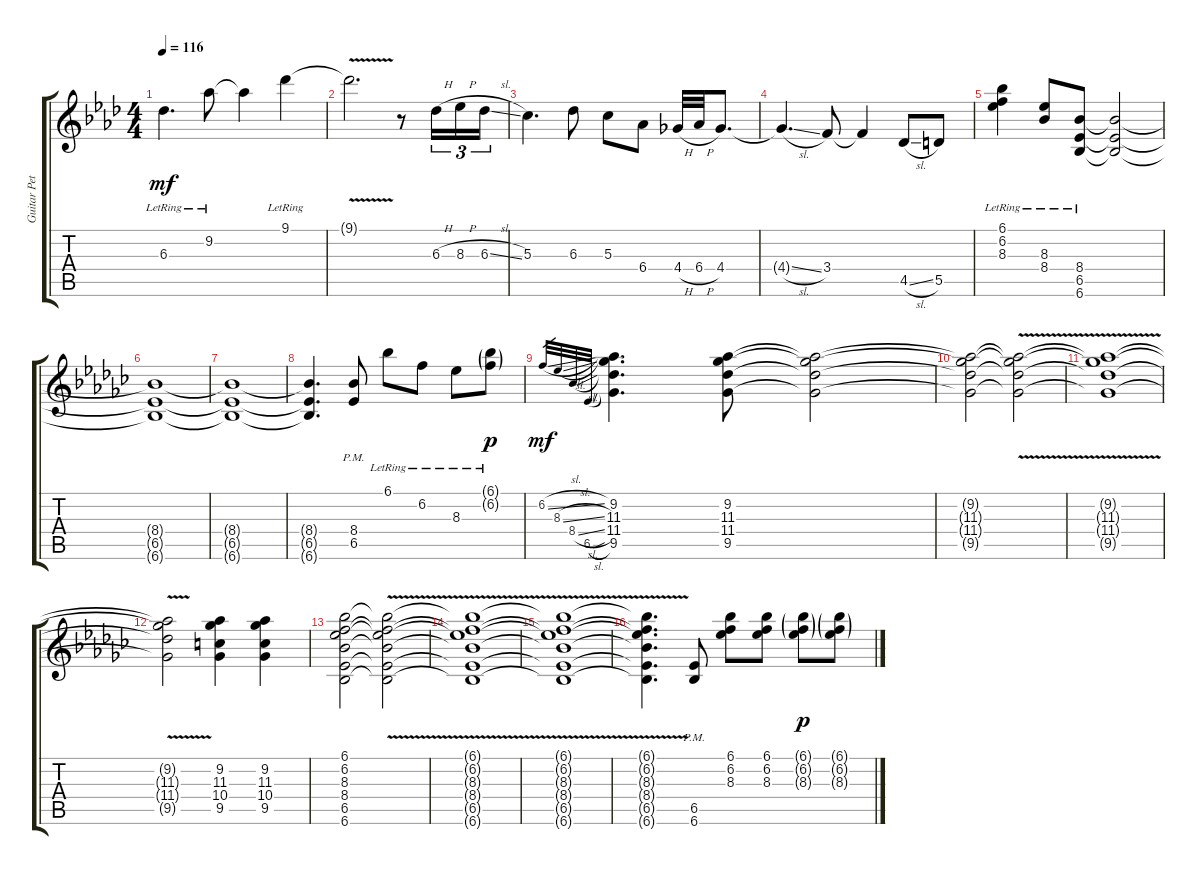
\track ("Guitar Petrucci" "Guitar Pet") {instrument distortionguitar}
\staff {score tabs}
\tuning (E4 B3 G3 D3 A2 E2) {hide}
\ts (4 4)
\tempo 116
\clef g2
\ks ab
6.3{lr}.4{d dy mf} 9.2{lr}.8 9.2{t}.4 9.1{lr}.4 |
9.1{v t}.2{d} r.8 6.3{h}.16{tu (3 2)} 8.3{h}.16{tu (3 2)} 6.3{sl}.16{tu (3 2)} |
5.3.4{d} 6.3.8 5.3.8 6.4.8 4.4{h}.32 6.4{h}.32 4.4.8{d} |
4.4{sl t}.4{d} 3.4.8 3.4{t}.4 4.5{sl}.8 5.5.8 |
(6.1{lr} 6.2{lr} 8.3{lr}).4 (8.3{lr} 8.4{lr}).8 (8.4{lr} 6.5{lr} 6.6{lr}).8 (8.4{t} 6.5{t} 6.6{t}).2 |
\ks gb
(8.4{t} 6.5{t} 6.6{t}).1 |
(8.4{t} 6.5{t} 6.6{t}).1 |
(8.4{t} 6.5{t} 6.6{t}).4{d} (8.4{pm} 6.5{pm}).8 6.1{lr}.8 6.2{lr}.8 8.3{lr}.8 (6.1{g lr} 6.2{g lr}).8{dy p} |
6.2{sl}.32{gr dy mf} 8.3{sl}.32{gr} 8.4{sl}.32{gr} 6.5{sl}.32{gr} (9.2 11.3 11.4 9.5).4{d} (9.2 11.3 11.4 9.5).8 (9.2{t} 11.3{t} 11.4{t} 9.5{t}).2 |
(9.2{t} 11.3{t} 11.4{t} 9.5{t}).2 (9.2{v t} 11.3{v t} 11.4{v t} 9.5{v t}).2 |
(9.2{v t} 11.3{v t} 11.4{v t} 9.5{v t}).1 |
(9.2{v t} 11.3{v t} 11.4{v t} 9.5{v t}).2 (9.2 11.3 10.4 9.5).4 (9.2 11.3 10.4 9.5).4 |
(6.1 6.2 8.3 8.4 6.5 6.6).2 (6.1{v t} 6.2{v t} 8.3{v t} 8.4{v t} 6.5{v t} 6.6{v t}).2 |
(6.1{v t} 6.2{v t} 8.3{v t} 8.4{v t} 6.5{v t} 6.6{v t}).1 |
(6.1{v t} 6.2{v t} 8.3{v t} 8.4{v t} 6.5{v t} 6.6{v t}).1 |
(6.1{v t} 6.2{v t} 8.3{v t} 8.4{v t} 6.5{v t} 6.6{v t}).4{d} (6.5{pm} 6.6{pm}).8 (6.1 6.2 8.3).8 (6.1 6.2 8.3).8 (6.1{g} 6.2{g} 8.3{g}).8{dy p} (6.1{g} 6.2{g} 8.3{g}).8
